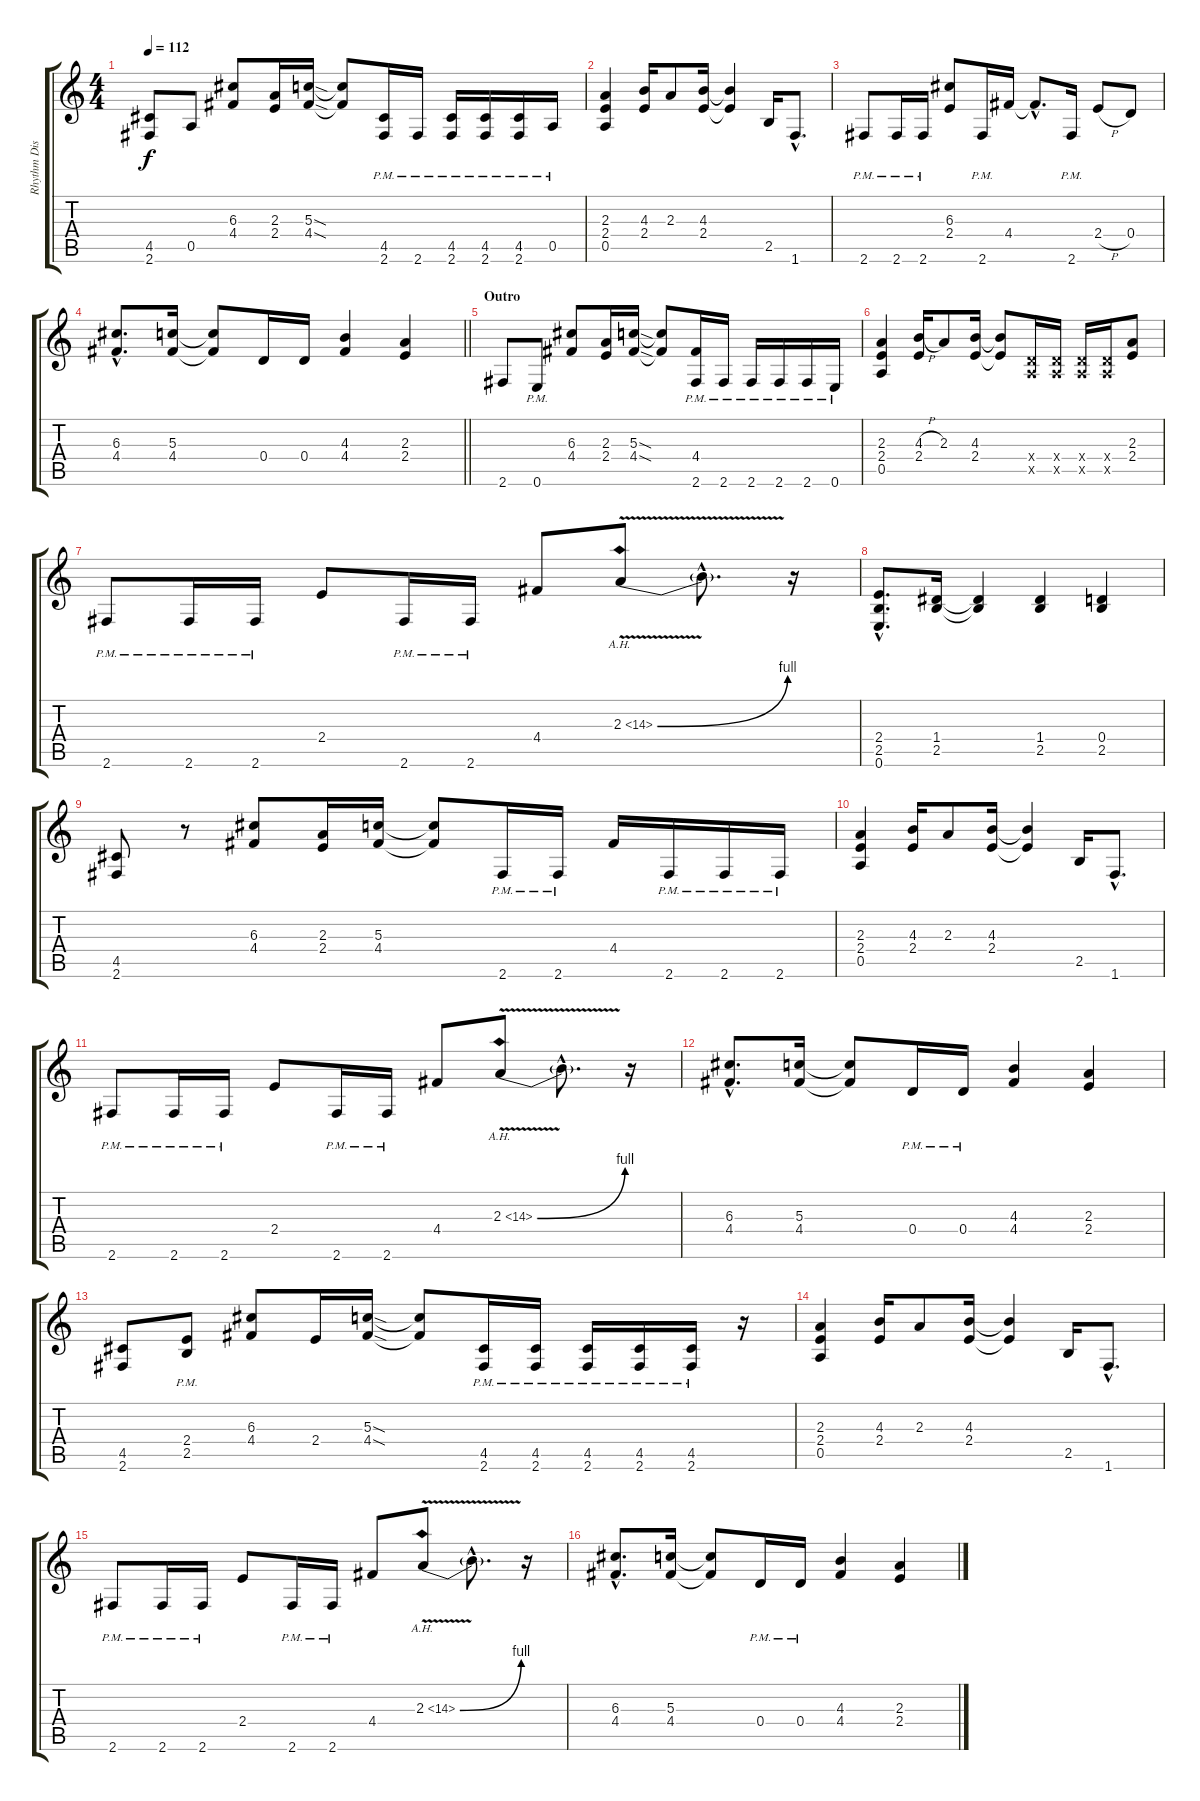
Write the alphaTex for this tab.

\track ("Rhythm Distortion" "Rhythm Dis") {instrument distortionguitar}
\staff {score tabs}
\tuning (E4 B3 G3 D3 A2 E2) {hide}
\ts (4 4)
\tempo 112
\clef g2
\ks c
(4.5 2.6).8{dy f} 0.5.8 (6.3 4.4).8 (2.3 2.4).16 (5.3{sod} 4.4{sod}).16 (5.3{t} 4.4{t}).8 (4.5 2.6{pm}).16 2.6{pm}.16 (4.5 2.6{pm}).16 (4.5 2.6{pm}).16 (4.5 2.6{pm}).16 0.5{pm}.16 |
(2.3 2.4 0.5).4 (4.3 2.4).16 2.3.8 (4.3 2.4).16 (4.3{t} 2.4{t}).4 2.5.16 1.6{hac}.8{d} |
2.6{pm}.8 2.6{pm}.16 2.6{pm}.16 (6.3 2.4).8 2.6{pm}.16 4.4.16 4.4{hac t}.8{d} 2.6{pm}.16 2.4{h}.8 0.4.8 |
\barLineRight lightlight
(6.3{hac} 4.4{hac}).8{d} (5.3 4.4).16 (5.3{t} 4.4{t}).8 0.4.16 0.4.16 (4.3 4.4).4 (2.3 2.4).4 |
\section ("" "Outro")
2.6.8 0.6{pm}.8 (6.3 4.4).8 (2.3 2.4).16 (5.3{sod} 4.4{sod}).16 (5.3{t} 4.4{t}).8 (4.4 2.6{pm}).16 2.6{pm}.16 2.6{pm}.16 2.6{pm}.16 2.6{pm}.16 0.6{pm}.16 |
(2.3 2.4 0.5).4 (4.3{h} 2.4).16 2.3.8 (4.3 2.4).16 (4.3{t} 2.4{t}).8 (0.4{x} 0.5{x}).16 (0.4{x} 0.5{x}).16 (0.4{x} 0.5{x}).16 (0.4{x} 0.5{x}).16 (2.3 2.4).8 |
2.6{pm}.8 2.6{pm}.16 2.6{pm}.16 2.4.8 2.6{pm}.16 2.6{pm}.16 4.4.8 2.3{be (bend 0 0 60 4) ah 12 v}.8 2.3{hac t}.8{d} r.16 |
(2.4{hac} 2.5{hac} 0.6{hac}).8{d} (1.4 2.5).16 (1.4{t} 2.5{t}).4 (1.4 2.5).4 (0.4 2.5).4 |
(4.5 2.6).8 r.8 (6.3 4.4).8 (2.3 2.4).16 (5.3 4.4).16 (5.3{t} 4.4{t}).8 2.6{pm}.16 2.6{pm}.16 4.4.16 2.6{pm}.16 2.6{pm}.16 2.6{pm}.16 |
(2.3 2.4 0.5).4 (4.3 2.4).16 2.3.8 (4.3 2.4).16 (4.3{t} 2.4{t}).4 2.5.16 1.6{hac}.8{d} |
2.6{pm}.8 2.6{pm}.16 2.6{pm}.16 2.4.8 2.6{pm}.16 2.6{pm}.16 4.4.8 2.3{be (bend 0 0 60 4) ah 12 v}.8 2.3{hac t}.8{d} r.16 |
(6.3{hac} 4.4{hac}).8{d} (5.3 4.4).16 (5.3{t} 4.4{t}).8 0.4{pm}.16 0.4{pm}.16 (4.3 4.4).4 (2.3 2.4).4 |
(4.5 2.6).8 (2.4 2.5{pm}).8 (6.3 4.4).8 2.4.16 (5.3{sod} 4.4{sod}).16 (5.3{t} 4.4{t}).8 (4.5{pm} 2.6).16 (4.5{pm} 2.6).16 (4.5{pm} 2.6).16 (4.5{pm} 2.6).16 (4.5{pm} 2.6).16 r.16 |
(2.3 2.4 0.5).4 (4.3 2.4).16 2.3.8 (4.3 2.4).16 (4.3{t} 2.4{t}).4 2.5.16 1.6{hac}.8{d} |
2.6{pm}.8 2.6{pm}.16 2.6{pm}.16 2.4.8 2.6{pm}.16 2.6{pm}.16 4.4.8 2.3{be (bend 0 0 60 4) ah 12 v}.8 2.3{hac t}.8{d} r.16 |
(6.3{hac} 4.4{hac}).8{d} (5.3 4.4).16 (5.3{t} 4.4{t}).8 0.4{pm}.16 0.4{pm}.16 (4.3 4.4).4 (2.3 2.4).4
